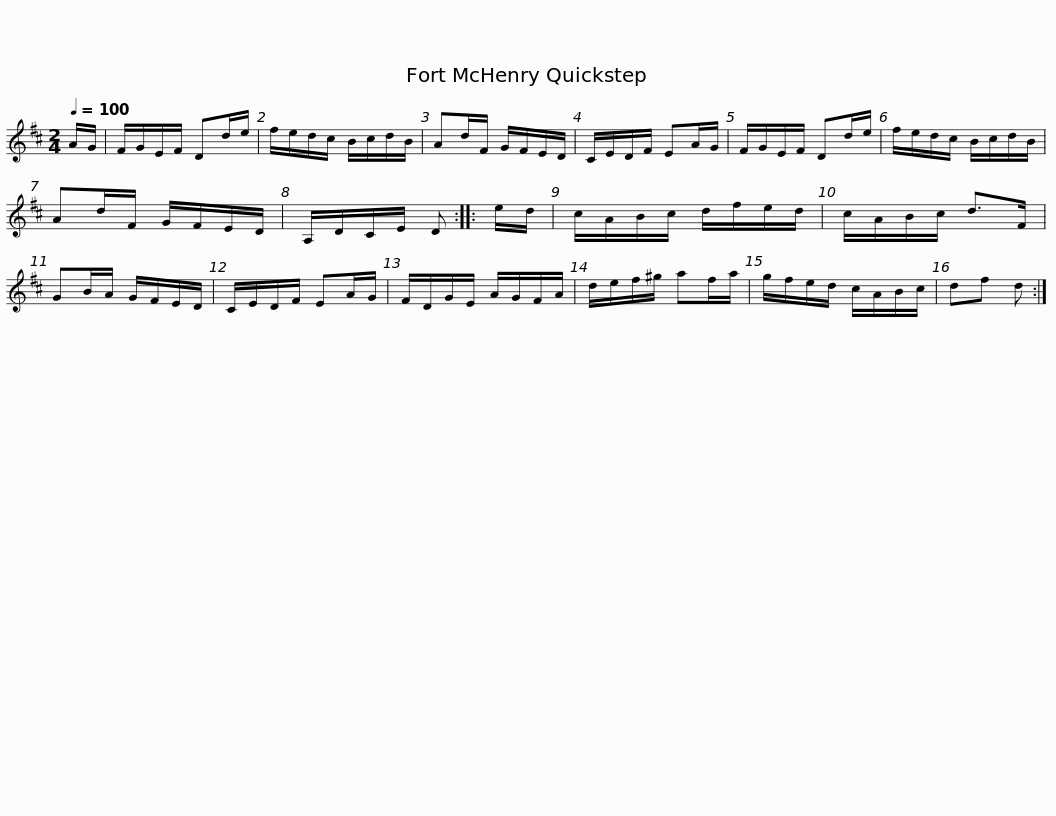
X:1
L:1/8
Q:1/4=100
M:2/4
I:linebreak $
K:none
V:1 treble transpose="8 "
V:1
[K:D] A/G/ | F/G/E/F/ Dd/e/ | f/e/d/c/ B/c/d/B/ | Ad/F/ G/F/E/D/ | C/E/D/F/ EA/G/ | %5
 F/G/E/F/ Dd/e/ | f/e/d/c/ B/c/d/B/ |$ Ad/F/ G/F/E/D/ | A,/D/C/E/ D :: e/d/ | %10
 c/A/B/c/ d/f/e/d/ | c/A/B/c/ d>F | GB/A/ G/F/E/D/ | C/E/D/F/ EA/G/ |$ F/D/G/E/ A/G/F/A/ | %15
 d/e/f/^g/ af/a/ | g/f/e/d/ c/A/B/c/ | df d :| %18
